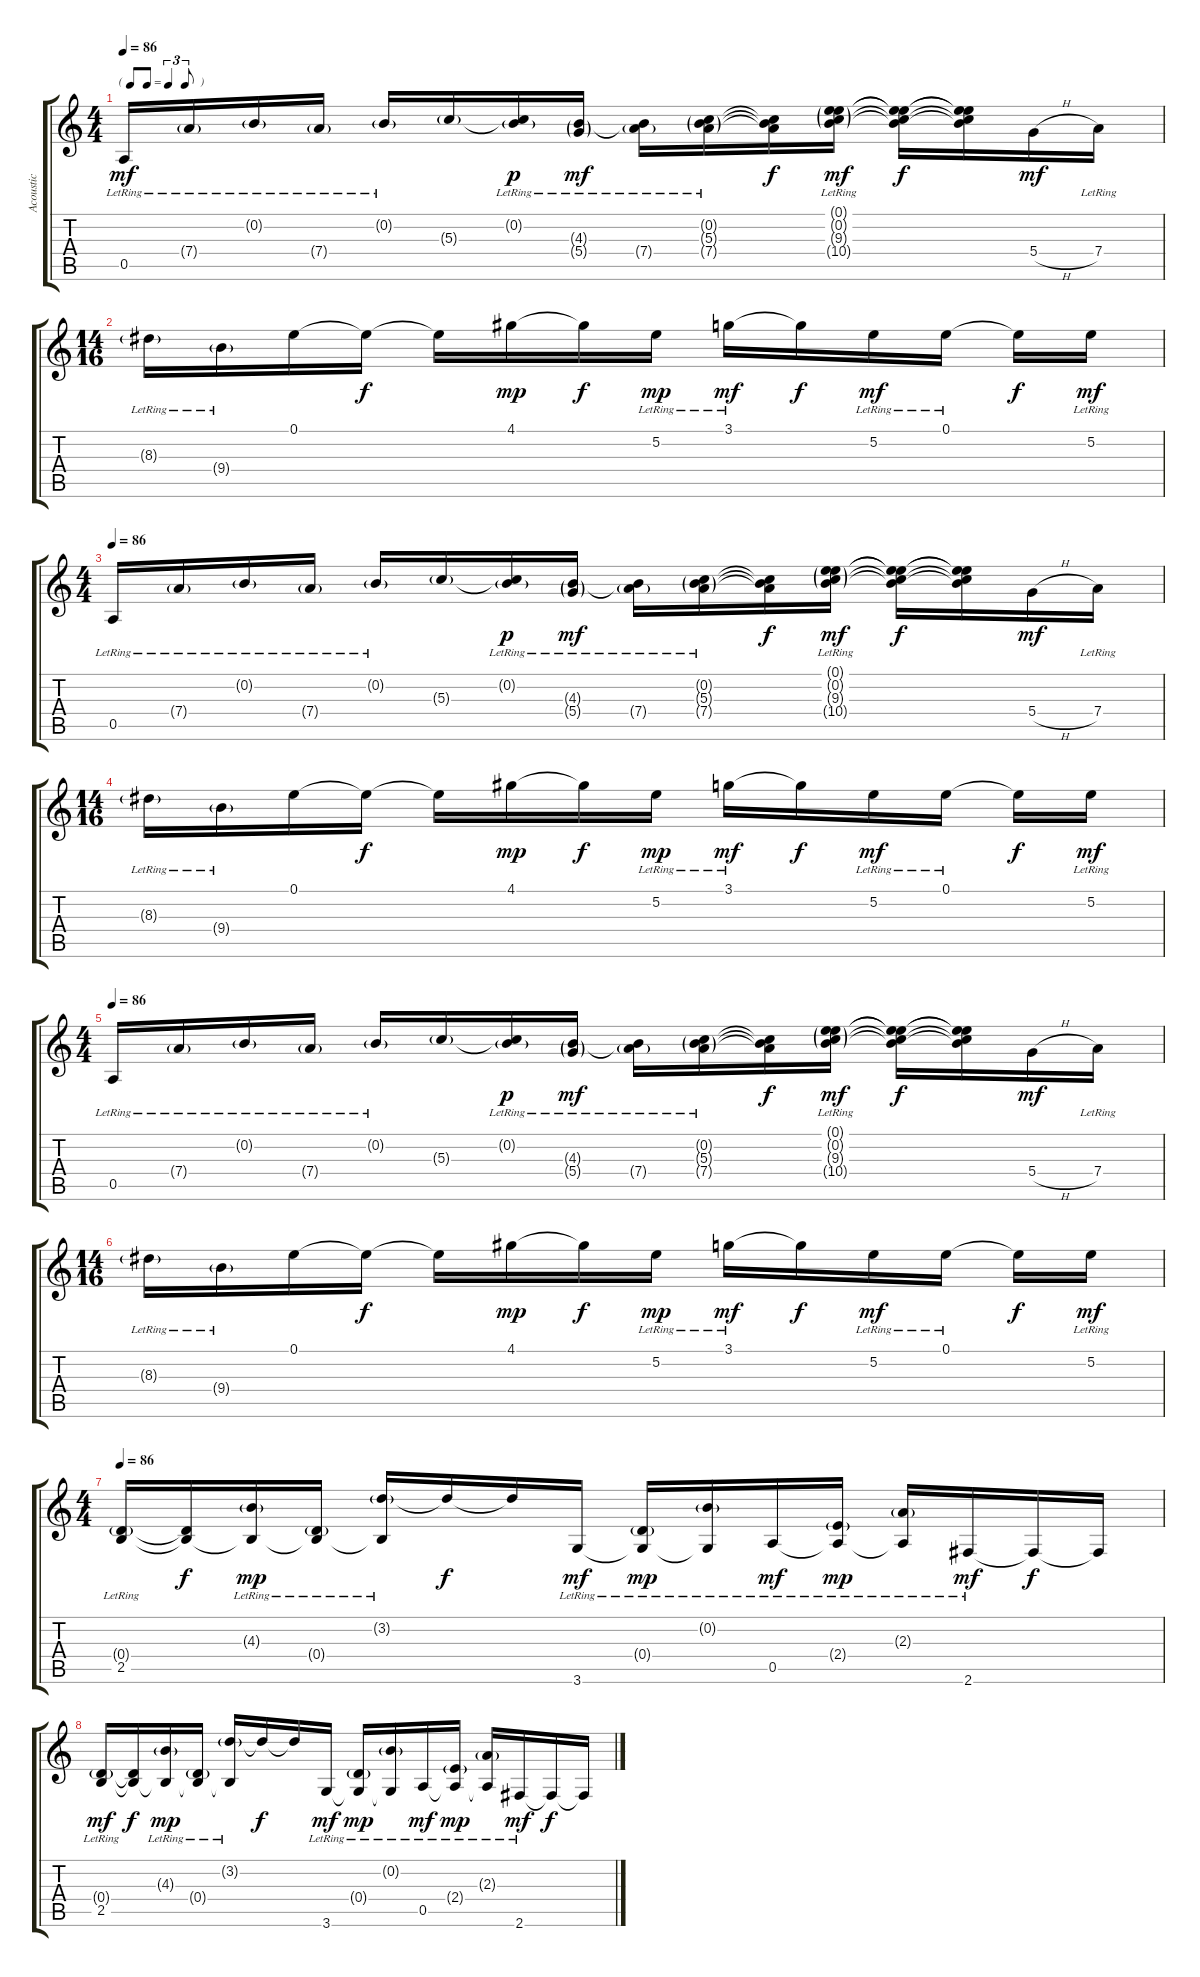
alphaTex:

\track ("Acoustic" "Acoustic") {instrument acousticguitarsteel}
\staff {score tabs}
\tuning (E4 B3 G3 D3 A2 E2) {hide}
\ts (4 4)
\tf triplet8th
\tempo 86
\clef g2
\ks c
0.5{lr}.16{dy mf volume 12} 7.4{g lr}.16 0.2{g lr}.16 7.4{g lr}.16 0.2{g lr}.16 5.3{g}.16 (0.2{g lr} 5.3{t}).16{dy p} (4.3{g lr} 5.4{g lr}).16{dy mf} (4.3{t} 7.4{g lr}).16 (0.2{g lr} 5.3{g lr} 7.4{g lr}).16 (0.2{t} 5.3{t} 7.4{t}).16{dy f} (0.1{g lr} 0.2{g lr} 9.3{g lr} 10.4{g lr}).16{dy mf} (0.1{t} 0.2{t} 9.3{t} 10.4{t}).16{dy f} (0.1{t} 0.2{t} 9.3{t} 10.4{t}).16 5.4{h}.16{dy mf} 7.4{lr}.16 |
\ts (14 16)
8.3{g lr}.16 9.4{g lr}.16 0.1.16 0.1{t}.16{dy f} 0.1{t}.16 4.1.16{dy mp} 4.1{t}.16{dy f} 5.2{lr}.16{dy mp} 3.1{lr}.16{dy mf} 3.1{t}.16{dy f} 5.2{lr}.16{dy mf} 0.1{lr}.16 0.1{t}.16{dy f} 5.2{lr}.16{dy mf} |
\ts (4 4)
\tempo 86
0.5{lr}.16{volume 12} 7.4{g lr}.16 0.2{g lr}.16 7.4{g lr}.16 0.2{g lr}.16 5.3{g}.16 (0.2{g lr} 5.3{t}).16{dy p} (4.3{g lr} 5.4{g lr}).16{dy mf} (4.3{t} 7.4{g lr}).16 (0.2{g lr} 5.3{g lr} 7.4{g lr}).16 (0.2{t} 5.3{t} 7.4{t}).16{dy f} (0.1{g lr} 0.2{g lr} 9.3{g lr} 10.4{g lr}).16{dy mf} (0.1{t} 0.2{t} 9.3{t} 10.4{t}).16{dy f} (0.1{t} 0.2{t} 9.3{t} 10.4{t}).16 5.4{h}.16{dy mf} 7.4{lr}.16 |
\ts (14 16)
8.3{g lr}.16 9.4{g lr}.16 0.1.16 0.1{t}.16{dy f} 0.1{t}.16 4.1.16{dy mp} 4.1{t}.16{dy f} 5.2{lr}.16{dy mp} 3.1{lr}.16{dy mf} 3.1{t}.16{dy f} 5.2{lr}.16{dy mf} 0.1{lr}.16 0.1{t}.16{dy f} 5.2{lr}.16{dy mf} |
\ts (4 4)
\tempo 86
0.5{lr}.16{volume 12} 7.4{g lr}.16 0.2{g lr}.16 7.4{g lr}.16 0.2{g lr}.16 5.3{g}.16 (0.2{g lr} 5.3{t}).16{dy p} (4.3{g lr} 5.4{g lr}).16{dy mf} (4.3{t} 7.4{g lr}).16 (0.2{g lr} 5.3{g lr} 7.4{g lr}).16 (0.2{t} 5.3{t} 7.4{t}).16{dy f} (0.1{g lr} 0.2{g lr} 9.3{g lr} 10.4{g lr}).16{dy mf} (0.1{t} 0.2{t} 9.3{t} 10.4{t}).16{dy f} (0.1{t} 0.2{t} 9.3{t} 10.4{t}).16 5.4{h}.16{dy mf} 7.4{lr}.16 |
\ts (14 16)
8.3{g lr}.16 9.4{g lr}.16 0.1.16 0.1{t}.16{dy f} 0.1{t}.16 4.1.16{dy mp} 4.1{t}.16{dy f} 5.2{lr}.16{dy mp} 3.1{lr}.16{dy mf} 3.1{t}.16{dy f} 5.2{lr}.16{dy mf} 0.1{lr}.16 0.1{t}.16{dy f} 5.2{lr}.16{dy mf} |
\ts (4 4)
\tempo 86
(0.4{g lr} 2.5{lr}).16 (0.4{t} 2.5{t}).16{dy f} (4.3{g lr} 2.5{t}).16{dy mp} (0.4{g lr} 2.5{t}).16 (3.2{g lr} 2.5{t}).16 3.2{t}.16{dy f} 3.2{t}.16 3.6{lr}.16{dy mf} (0.4{g lr} 3.6{t}).16{dy mp} (0.2{g lr} 3.6{t}).16 0.5{lr}.16{dy mf} (2.4{g lr} 0.5{t}).16{dy mp} (2.3{g lr} 0.5{t}).16 2.6{lr}.16{dy mf} 2.6{t}.16{dy f} 2.6{t}.16 |
(0.4{g lr} 2.5{lr}).16{dy mf} (0.4{t} 2.5{t}).16{dy f} (4.3{g lr} 2.5{t}).16{dy mp} (0.4{g lr} 2.5{t}).16 (3.2{g lr} 2.5{t}).16 3.2{t}.16{dy f} 3.2{t}.16 3.6{lr}.16{dy mf} (0.4{g lr} 3.6{t}).16{dy mp} (0.2{g lr} 3.6{t}).16 0.5{lr}.16{dy mf} (2.4{g lr} 0.5{t}).16{dy mp} (2.3{g lr} 0.5{t}).16 2.6{lr}.16{dy mf} 2.6{t}.16{dy f} 2.6{t}.16
